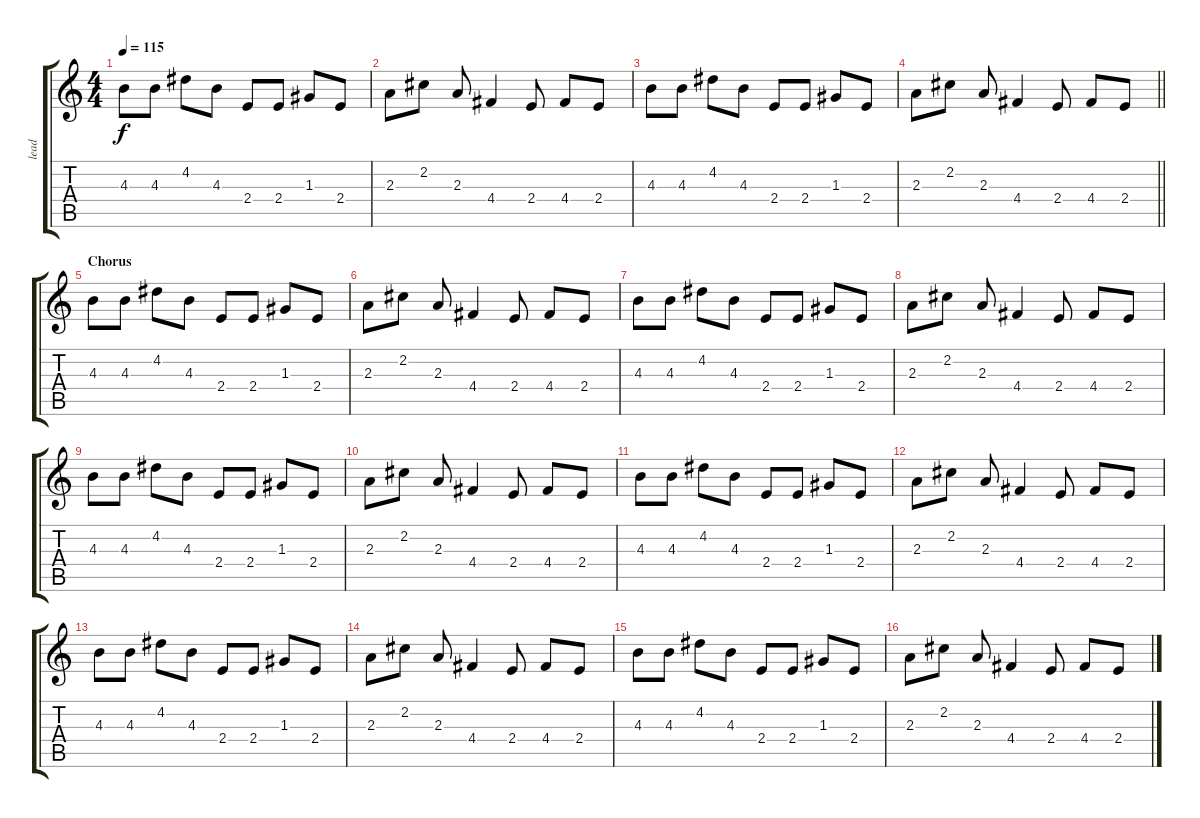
\track ("lead" "lead") {instrument distortionguitar}
\staff {score tabs}
\tuning (E4 B3 G3 D3 A2 E2) {hide}
\ts (4 4)
\tempo 115
\clef g2
\ks c
4.3.8{dy f} 4.3.8 4.2.8 4.3.8 2.4.8 2.4.8 1.3.8 2.4.8 |
2.3.8 2.2.8 2.3.8 4.4.4 2.4.8 4.4.8 2.4.8 |
4.3.8 4.3.8 4.2.8 4.3.8 2.4.8 2.4.8 1.3.8 2.4.8 |
\barLineRight lightlight
2.3.8 2.2.8 2.3.8 4.4.4 2.4.8 4.4.8 2.4.8 |
\section ("" "Chorus")
4.3.8 4.3.8 4.2.8 4.3.8 2.4.8 2.4.8 1.3.8 2.4.8 |
2.3.8 2.2.8 2.3.8 4.4.4 2.4.8 4.4.8 2.4.8 |
4.3.8 4.3.8 4.2.8 4.3.8 2.4.8 2.4.8 1.3.8 2.4.8 |
2.3.8 2.2.8 2.3.8 4.4.4 2.4.8 4.4.8 2.4.8 |
4.3.8 4.3.8 4.2.8 4.3.8 2.4.8 2.4.8 1.3.8 2.4.8 |
2.3.8 2.2.8 2.3.8 4.4.4 2.4.8 4.4.8 2.4.8 |
4.3.8 4.3.8 4.2.8 4.3.8 2.4.8 2.4.8 1.3.8 2.4.8 |
2.3.8 2.2.8 2.3.8 4.4.4 2.4.8 4.4.8 2.4.8 |
4.3.8 4.3.8 4.2.8 4.3.8 2.4.8 2.4.8 1.3.8 2.4.8 |
2.3.8 2.2.8 2.3.8 4.4.4 2.4.8 4.4.8 2.4.8 |
4.3.8 4.3.8 4.2.8 4.3.8 2.4.8 2.4.8 1.3.8 2.4.8 |
2.3.8 2.2.8 2.3.8 4.4.4 2.4.8 4.4.8 2.4.8
